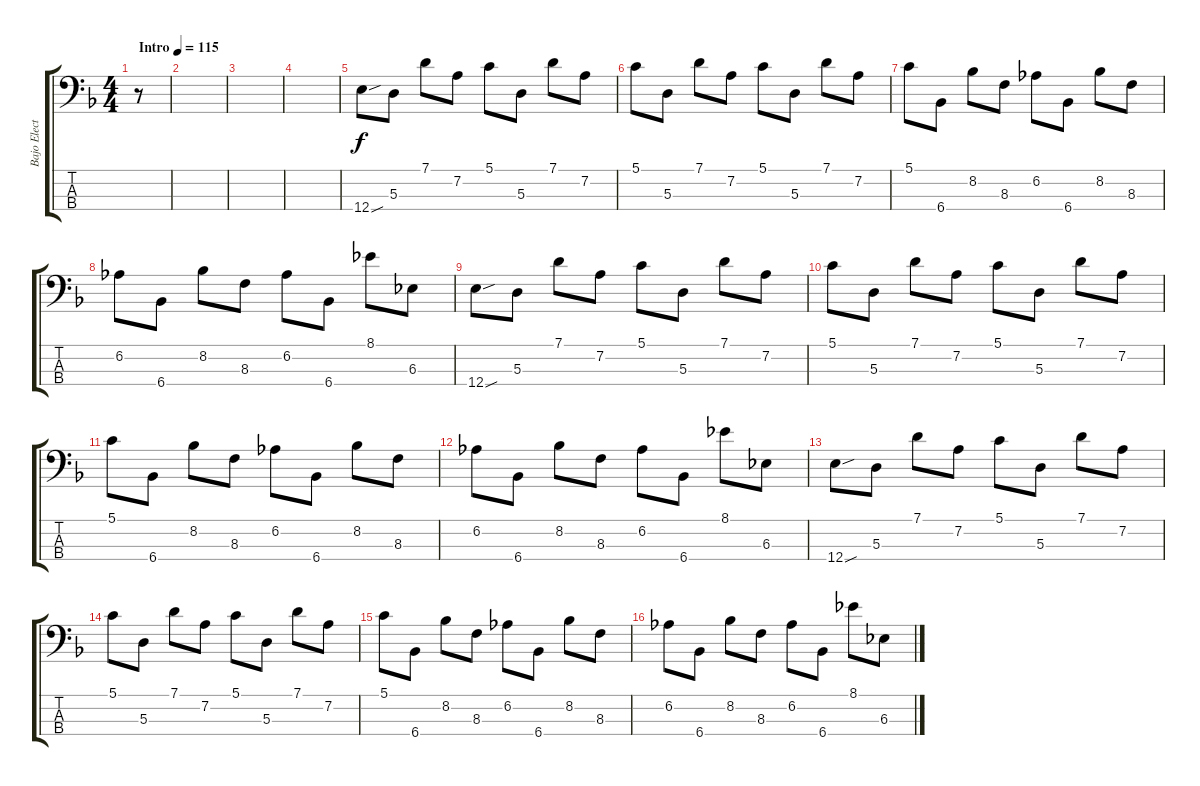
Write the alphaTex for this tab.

\track ("Bajo Electrico" "Bajo Elect") {instrument electricbassfinger}
\staff {score tabs}
\tuning (G2 D2 A1 E1) {hide}
\ts (4 4)
\tempo (115 "Intro")
\clef f4
\ks dminor
r.8{dy f instrument electricbassfinger} |
|
|
|
12.4{sou}.8 5.3.8 7.1.8 7.2.8 5.1.8 5.3.8 7.1.8 7.2.8 |
5.1.8 5.3.8 7.1.8 7.2.8 5.1.8 5.3.8 7.1.8 7.2.8 |
5.1.8 6.4.8 8.2.8 8.3.8 6.2.8 6.4.8 8.2.8 8.3.8 |
6.2.8 6.4.8 8.2.8 8.3.8 6.2.8 6.4.8 8.1.8 6.3.8 |
12.4{sou}.8 5.3.8 7.1.8 7.2.8 5.1.8 5.3.8 7.1.8 7.2.8 |
5.1.8 5.3.8 7.1.8 7.2.8 5.1.8 5.3.8 7.1.8 7.2.8 |
5.1.8 6.4.8 8.2.8 8.3.8 6.2.8 6.4.8 8.2.8 8.3.8 |
6.2.8 6.4.8 8.2.8 8.3.8 6.2.8 6.4.8 8.1.8 6.3.8 |
12.4{sou}.8 5.3.8 7.1.8 7.2.8 5.1.8 5.3.8 7.1.8 7.2.8 |
5.1.8 5.3.8 7.1.8 7.2.8 5.1.8 5.3.8 7.1.8 7.2.8 |
5.1.8 6.4.8 8.2.8 8.3.8 6.2.8 6.4.8 8.2.8 8.3.8 |
6.2.8 6.4.8 8.2.8 8.3.8 6.2.8 6.4.8 8.1.8 6.3.8
